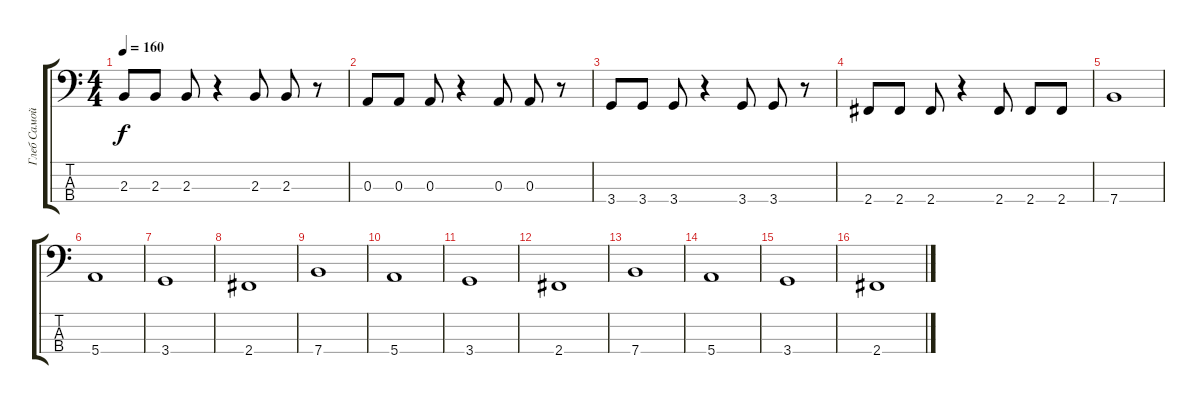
\track ("Глеб Самойлов" "Глеб Самой") {instrument electricbasspick}
\staff {score tabs}
\tuning (G2 D2 A1 E1) {hide}
\ts (4 4)
\tempo 160
\clef f4
\ks c
2.3.8{dy f} 2.3.8 2.3.8 r.4 2.3.8 2.3.8 r.8 |
0.3.8 0.3.8 0.3.8 r.4 0.3.8 0.3.8 r.8 |
3.4.8 3.4.8 3.4.8 r.4 3.4.8 3.4.8 r.8 |
2.4.8 2.4.8 2.4.8 r.4 2.4.8 2.4.8 2.4.8 |
7.4.1 |
5.4.1 |
3.4.1 |
2.4.1 |
7.4.1 |
5.4.1 |
3.4.1 |
2.4.1 |
7.4.1 |
5.4.1 |
3.4.1 |
2.4.1
